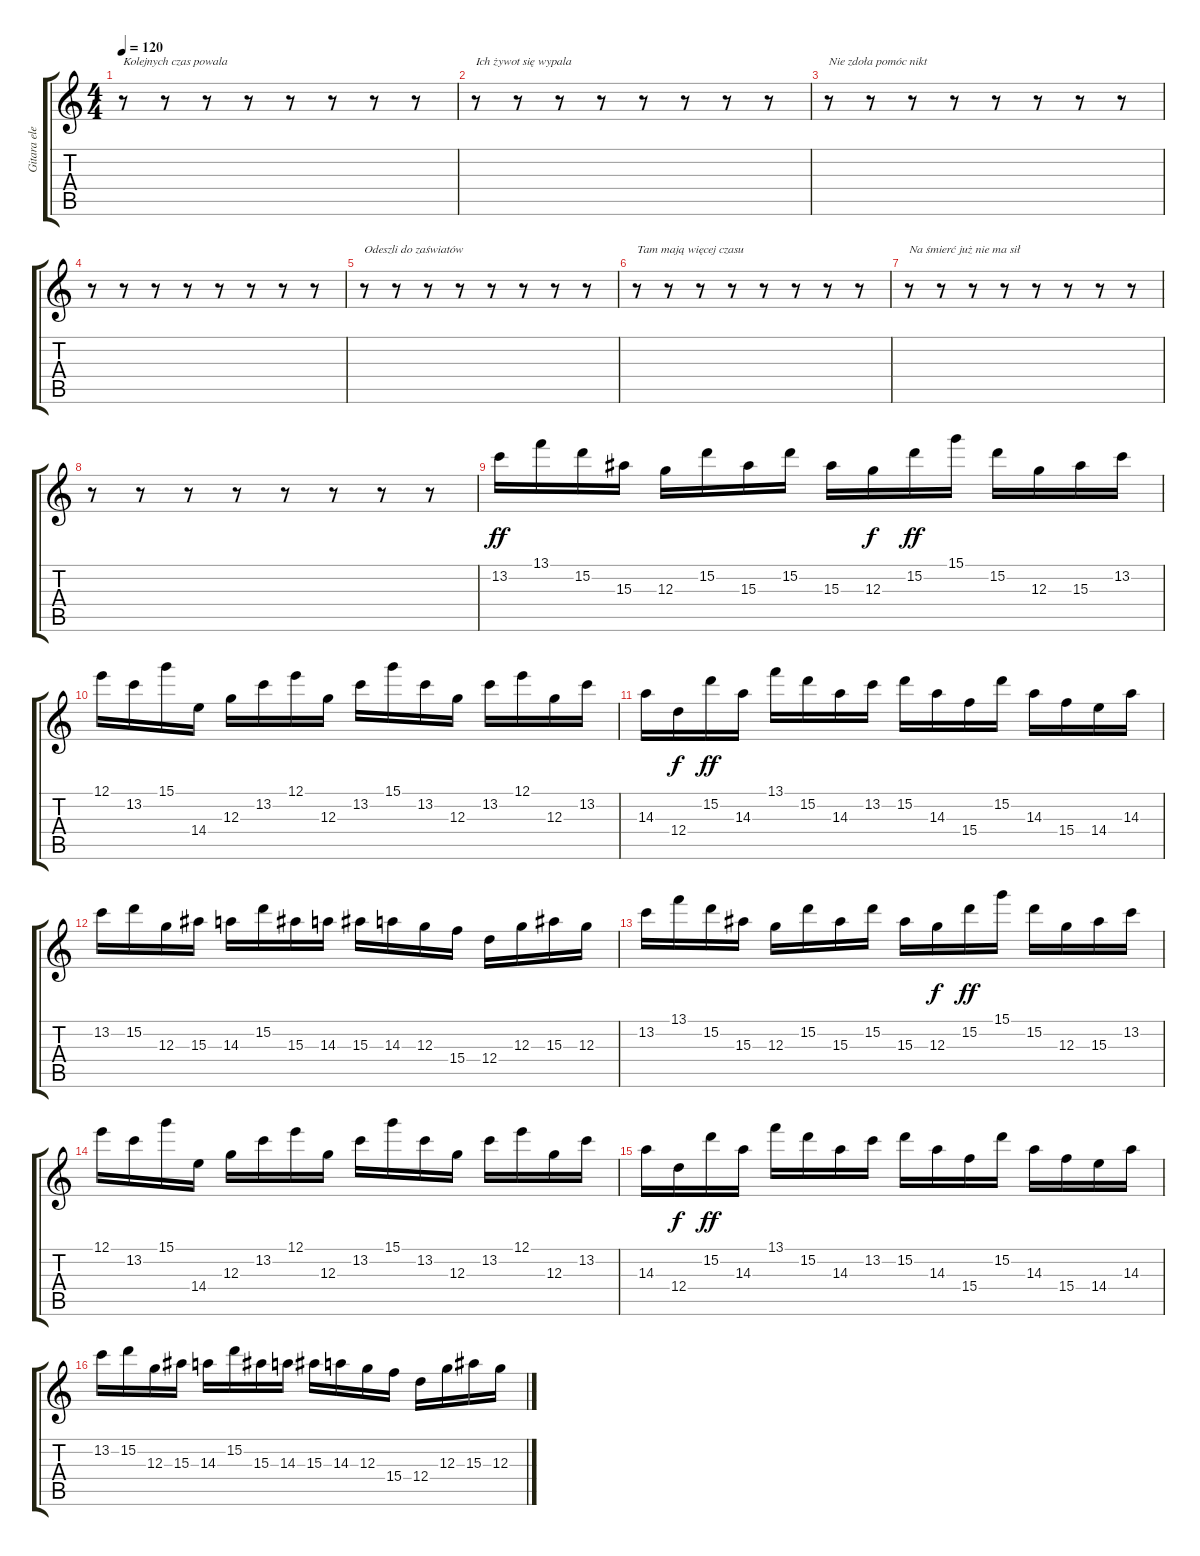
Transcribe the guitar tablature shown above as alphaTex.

\track ("Gitara elektryczna" "Gitara ele") {instrument distortionguitar}
\staff {score tabs}
\tuning (E4 B3 G3 D3 A2 E2) {hide}
\ts (4 4)
\tempo 120
\clef g2
\ks c
r.8{txt "Kolejnych czas powala" dy mf} r.8 r.8 r.8 r.8 r.8 r.8 r.8 |
r.8{txt "Ich żywot się wypala"} r.8 r.8 r.8 r.8 r.8 r.8 r.8 |
r.8{txt "Nie zdoła pomóc nikt"} r.8 r.8 r.8 r.8 r.8 r.8 r.8 |
r.8 r.8 r.8 r.8 r.8 r.8 r.8 r.8 |
r.8{txt "Odeszli do zaświatów"} r.8 r.8 r.8 r.8 r.8 r.8 r.8 |
r.8{txt "Tam mają więcej czasu"} r.8 r.8 r.8 r.8 r.8 r.8 r.8 |
r.8{txt "Na śmierć już nie ma sił"} r.8 r.8 r.8 r.8 r.8 r.8 r.8 |
r.8 r.8 r.8 r.8 r.8 r.8 r.8 r.8 |
13.2.16{dy ff} 13.1.16 15.2.16 15.3.16 12.3.16 15.2.16 15.3.16 15.2.16 15.3.16 12.3.16{dy f} 15.2.16{dy ff} 15.1.16 15.2.16 12.3.16 15.3.16 13.2.16 |
12.1.16 13.2.16 15.1.16 14.4.16 12.3.16 13.2.16 12.1.16 12.3.16 13.2.16 15.1.16 13.2.16 12.3.16 13.2.16 12.1.16 12.3.16 13.2.16 |
14.3.16 12.4.16{dy f} 15.2.16{dy ff} 14.3.16 13.1.16 15.2.16 14.3.16 13.2.16 15.2.16 14.3.16 15.4.16 15.2.16 14.3.16 15.4.16 14.4.16 14.3.16 |
13.2.16 15.2.16 12.3.16 15.3.16 14.3.16 15.2.16 15.3.16 14.3.16 15.3.16 14.3.16 12.3.16 15.4.16 12.4.16 12.3.16 15.3.16 12.3.16 |
13.2.16 13.1.16 15.2.16 15.3.16 12.3.16 15.2.16 15.3.16 15.2.16 15.3.16 12.3.16{dy f} 15.2.16{dy ff} 15.1.16 15.2.16 12.3.16 15.3.16 13.2.16 |
12.1.16 13.2.16 15.1.16 14.4.16 12.3.16 13.2.16 12.1.16 12.3.16 13.2.16 15.1.16 13.2.16 12.3.16 13.2.16 12.1.16 12.3.16 13.2.16 |
14.3.16 12.4.16{dy f} 15.2.16{dy ff} 14.3.16 13.1.16 15.2.16 14.3.16 13.2.16 15.2.16 14.3.16 15.4.16 15.2.16 14.3.16 15.4.16 14.4.16 14.3.16 |
13.2.16 15.2.16 12.3.16 15.3.16 14.3.16 15.2.16 15.3.16 14.3.16 15.3.16 14.3.16 12.3.16 15.4.16 12.4.16 12.3.16 15.3.16 12.3.16
